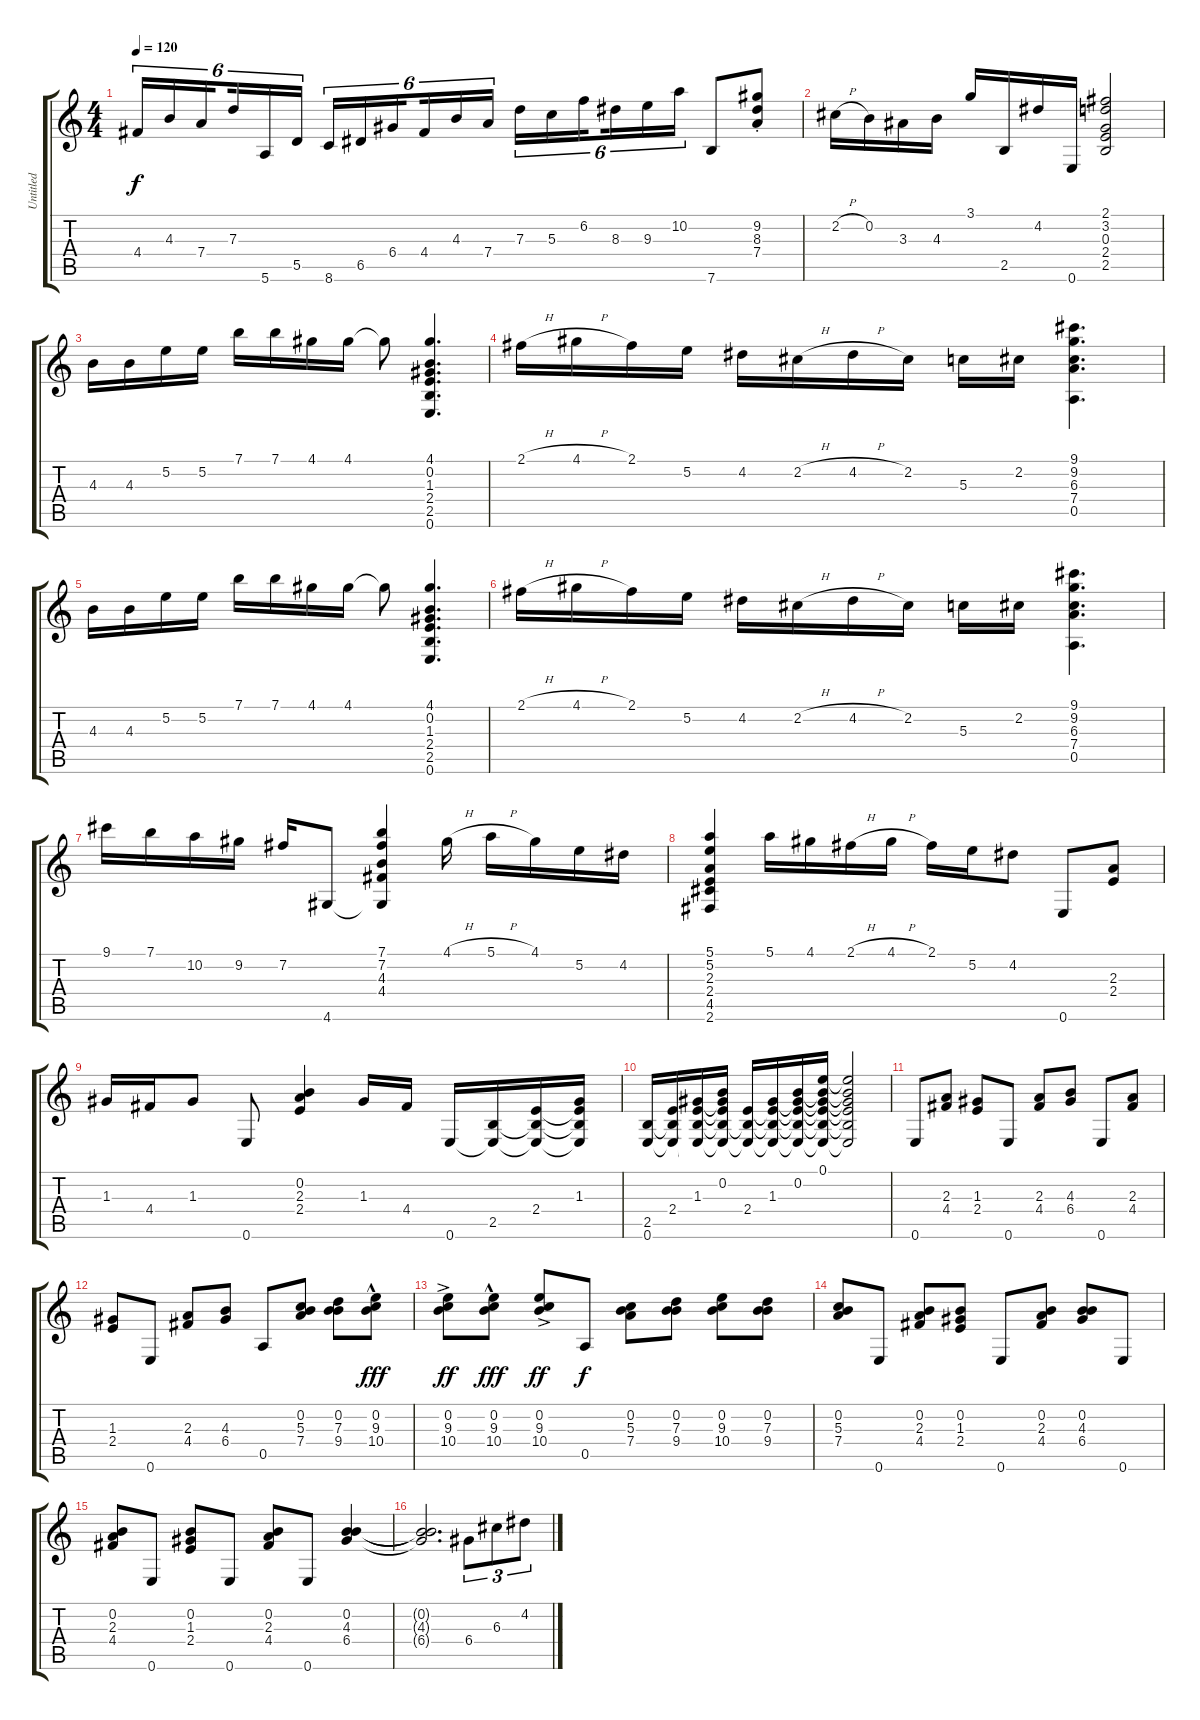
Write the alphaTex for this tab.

\track ("Untitled" "Untitled") {instrument acousticguitarnylon}
\staff {score tabs}
\tuning (E4 B3 G3 D3 A2 E2) {hide}
\ts (4 4)
\tempo 120
\clef g2
\ks c
4.4.16{tu (6 4) dy f} 4.3.16{tu (6 4)} 7.4.16{tu (6 4) beam splitsecondary} 7.3.16{tu (6 4)} 5.6.16{tu (6 4)} 5.5.16{tu (6 4)} 8.6.16{tu (6 4)} 6.5.16{tu (6 4)} 6.4.16{tu (6 4) beam splitsecondary} 4.4.16{tu (6 4)} 4.3.16{tu (6 4)} 7.4.16{tu (6 4)} 7.3.16{tu (6 4)} 5.3.16{tu (6 4)} 6.2.16{tu (6 4) beam splitsecondary} 8.3.16{tu (6 4)} 9.3.16{tu (6 4)} 10.2.16{tu (6 4)} 7.6.8 (9.2{st} 8.3{st} 7.4{st}).8 |
2.2{h}.16 0.2.16 3.3.16 4.3.16 3.1.16 2.5.16 4.2.16 0.6.16 (2.1 3.2 0.3 2.4 2.5).2 |
4.3.16 4.3.16 5.2.16 5.2.16 7.1.16 7.1.16 4.1.16 4.1.16 4.1{t}.8 (4.1 0.2 1.3 2.4 2.5 0.6).4{d} |
2.1{h}.16 4.1{h}.16 2.1.16 5.2.16 4.2.16 2.2{h}.16 4.2{h}.16 2.2.16 5.3.16 2.2.16 (9.1 9.2 6.3 7.4 0.5).4{d} |
4.3.16 4.3.16 5.2.16 5.2.16 7.1.16 7.1.16 4.1.16 4.1.16 4.1{t}.8 (4.1 0.2 1.3 2.4 2.5 0.6).4{d} |
2.1{h}.16 4.1{h}.16 2.1.16 5.2.16 4.2.16 2.2{h}.16 4.2{h}.16 2.2.16 5.3.16 2.2.16 (9.1 9.2 6.3 7.4 0.5).4{d} |
9.1.16 7.1.16 10.2.16 9.2.16 7.2.16 4.6.8 (7.1 7.2 4.3 4.4 4.6{t}).4 4.1{h}.16 5.1{h}.16 4.1.16 5.2.16 4.2.16 |
(5.1 5.2 2.3 2.4 4.5 2.6).4 5.1.16 4.1.16 2.1{h}.16 4.1{h}.16 2.1.16 5.2.16 4.2.8 0.6.8 (2.3 2.4).8 |
1.3.16 4.4.16 1.3.8 0.6.8 (0.2 2.3 2.4).4 1.3.16 4.4.16 0.6.16 (2.5 0.6{t}).16 (2.4 2.5{t} 0.6{t}).16 (1.3 2.4{t} 2.5{t} 0.6{t}).16 |
(2.5 0.6).16 (2.4 2.5{t} 0.6{t}).16 (1.3 2.4{t} 2.5{t} 0.6{t}).16 (0.2 1.3{t} 2.4{t} 2.5{t} 0.6{t}).16 (2.4 2.5{t} 0.6{t}).16 (1.3 2.4{t} 2.5{t} 0.6{t}).16 (0.2 1.3{t} 2.4{t} 2.5{t} 0.6{t}).16 (0.1 0.2{t} 1.3{t} 2.4{t} 2.5{t} 0.6{t}).16 (0.1{t} 0.2{t} 1.3{t} 2.4{t} 2.5{t} 0.6{t}).2 |
0.6.8 (2.3 4.4).8 (1.3 2.4).8 0.6.8 (2.3 4.4).8 (4.3 6.4).8 0.6.8 (2.3 4.4).8 |
(1.3 2.4).8 0.6.8 (2.3 4.4).8 (4.3 6.4).8 0.5.8 (0.2 5.3 7.4).8 (0.2 7.3 9.4).8 (0.2{hac} 9.3{hac} 10.4{hac}).8{dy fff} |
(0.2{ac} 9.3{ac} 10.4{ac}).8{dy ff} (0.2{hac} 9.3{hac} 10.4{hac}).8{dy fff} (0.2{ac} 9.3{ac} 10.4{ac}).8{dy ff} 0.5.8{dy f} (0.2 5.3 7.4).8 (0.2 7.3 9.4).8 (0.2 9.3 10.4).8 (0.2 7.3 9.4).8 |
(0.2 5.3 7.4).8 0.6.8 (0.2 2.3 4.4).8 (0.2 1.3 2.4).8 0.6.8 (0.2 2.3 4.4).8 (0.2 4.3 6.4).8 0.6.8 |
(0.2 2.3 4.4).8 0.6.8 (0.2 1.3 2.4).8 0.6.8 (0.2 2.3 4.4).8 0.6.8 (0.2 4.3 6.4).4 |
(0.2{t} 4.3{t} 6.4{t}).2{d} 6.4.8{tu (3 2)} 6.3.8{tu (3 2)} 4.2.8{tu (3 2)}
